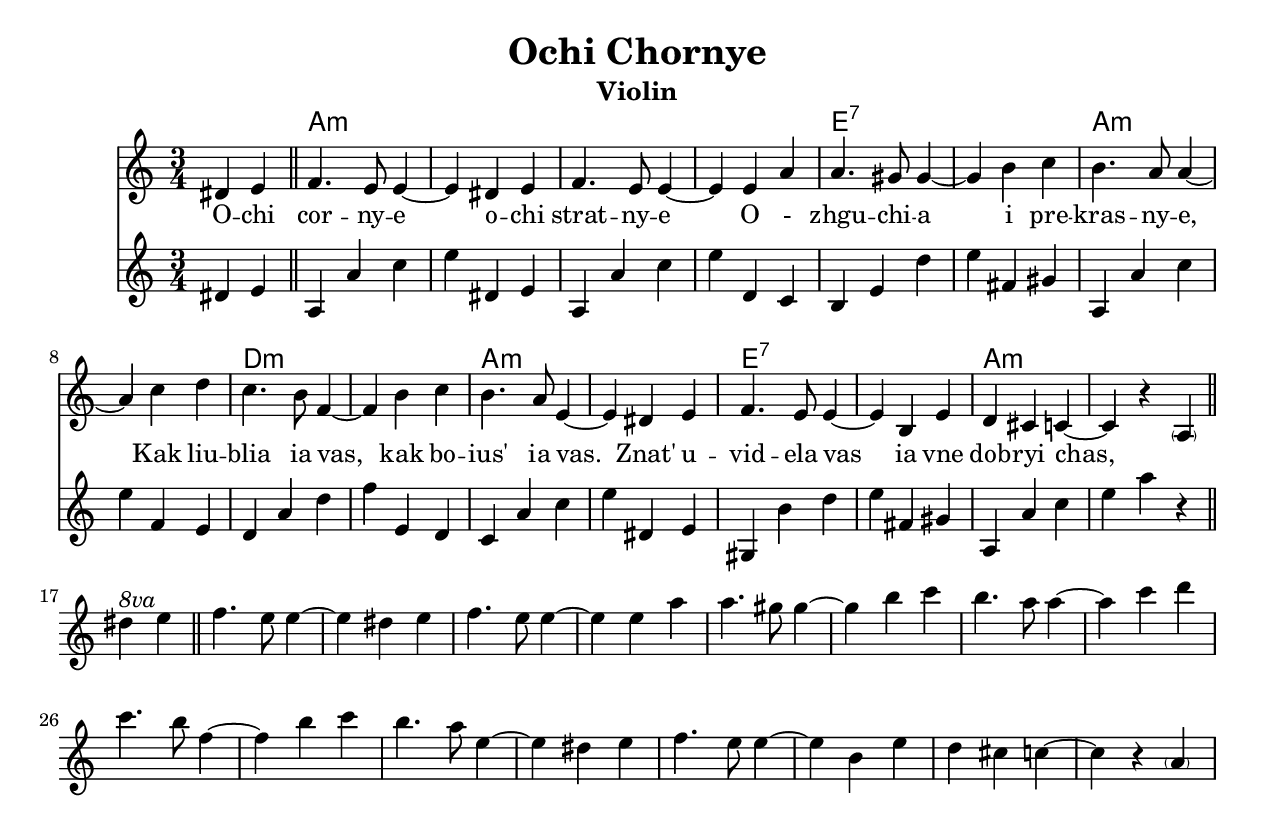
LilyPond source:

\version "2.24.0"
%\include "english.ly"
%\pointAndClickOff

\paper{
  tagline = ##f
  print-all-headers = ##t
  #(set-paper-size "letter")
}
date = #(strftime "%d-%m-%Y" (localtime (current-time)))

%\markup{ \italic{ " Updated " \date  }  }

%\markup{ Got something to say? }

first = {

  \bar "||"
  f4. e8 e4~
  e4 dis e|
  f4. e8 e4~
  e4 e a

  a4. gis8 gis4~|
  gis4 b c
  b4. a8 a4~
  a4 c d|

  c4. b8 f4~
  f4 b c|
  b4. a8 e4~|
  e4 dis e

  f4. e8 e4~
  e4 b e
  d4 cis c~
  c4 r \parenthesize a
}

%#################################### Melody ########################
melody = \relative c' {

  \clef treble
  \key a \minor
  \time 3/4
  \partial 4*2  dis4 e  %lead in notes
  \first
  \break
  \bar "||"

  \partial 4*2  dis'4^\markup { \italic 8va} e  %lead in notes
  \first

}

%################################# Lyrics #####################
\addlyrics{
  O -- chi cor -- ny -- e
  o -- chi strat -- ny -- e
  O - zhgu -- chi -- a
  i pre -- kras -- ny -- e,
  Kak liu -- blia ia vas,
  kak bo -- ius' ia vas.
  Znat' u -- vid -- ela vas
  ia vne dob -- ryi chas,
}
%################################# Chords #######################

second = \relative c'{
  \partial 4*2  dis4 e  %lead in notes
  a,4 a' c
  e4 dis, e
  a,4 a' c
  e4 d, c

  b4 e d'
  e4 fis, gis  %up 8va from orig.
  a,4 a' c
  e4 f, e

  d4 a' d
  f4 e, d
  c4 a' c

  e4 dis, e
  gis,4 b' d
  e4 fis, gis  %up 8va from orig.
  a,4 a' c
  e4 a r

}
harmonies = \chordmode {
  s4*2
  a4:m s2
  s4*9
  e4:7 s2
  s4*3
  a4:m s2
  s4*3
  d4:m s2
  s4*3
  a4:m s2
  s4*3
  e4:7 s2
  s4*3
  a4:m
  s4*3
}

\score {
  <<
    \new ChordNames {
      \set chordChanges = ##f
      \harmonies
    }
    \new Staff
    \melody
    \new Staff \second
  >>
  \header{
    title= "Ochi Chornye"
    subtitle=""
    composer= ""
    instrument = "Violin"
    arranger= ""
  }
  \midi{\tempo 4 = 120}
  \layout{indent = 1.0\cm}
}
